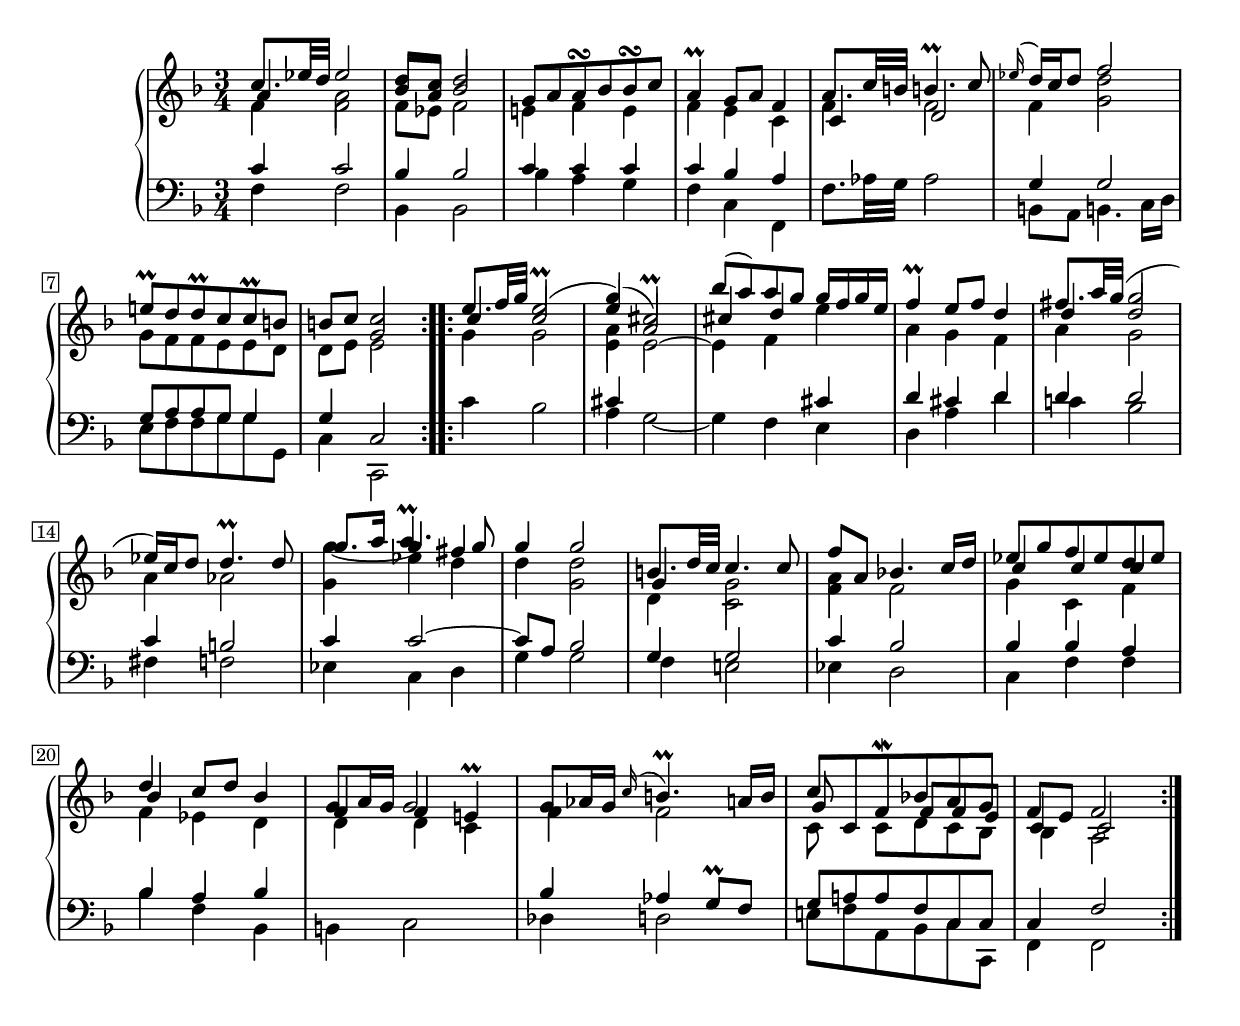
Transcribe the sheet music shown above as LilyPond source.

Global = {
  \key f \major
  \time 3/4
  \include "../global.ly"
}

Upper = \relative c'' {
  \clef treble
  \Global
  \repeat volta 2 {
    << { c8. ees32 d  ees2 }
        \\ { \once \stemUp \override NoteColumn.force-hshift = #0.4 a,4
	     \override NoteColumn.force-hshift = #0 a2 }
	\\ { \stemDown \override NoteColumn.force-hshift = #0 f4  f2 } >>
  | << { d'8 c d2 } \\ { \stemUp bes8 a bes2 } \\ { \stemDown f8 ees f2 } >>
  | << { g8 a a\turn bes bes\turn c } \\ { e,!4 f e } >>
  | << { a4\prall g8 a f4 } \\ { f4 e c } >>
  %5
  | << { a'8. c32 b!  b!4.\prall c8 } \\ { f,4 f2 } \\ { c4 d2 } >>
  | << { \appoggiatura ees'16 d16 c d8  << f2 \\ d2 >> } \\ { f,4 g2 } >>
  | << { e'!8\prall d d\prall c c\prall b! } \\ { g8 f f e e d } >>
  | << { b'!8 c c2 } \\ { d,8 e << g2 \\ e2 >> } >>
  }
  \repeat volta 2 {
  | << { e'8. f32 g  e2\prall( }
         \\ { \once \stemUp \override NoteColumn.force-hshift = #0.4 c4
	      \override NoteColumn.force-hshift = #0 \stemUp c2 }
	 \\ { \stemDown g4  g2 } >>
  %10
  | << g'4)( \\ \stemUp e \\ \stemDown a, \\ e >>  << cis'2)\prall \\ \stemUp a2 \\ \stemDown e2~ >>
  | << { bes''8( a) a g g16 f g e }
        \\ { \once \stemUp \override NoteColumn.force-hshift = #0.4 cis4
	     \once \stemUp d \override NoteColumn.force-hshift = #0 e }
        \\ { \stemDown e,4 f } >>
  | << { f'4\prall e8 f d4 } \\ { a4 g f } >>
  | << { fis'8. a32 g  (g2 }
       \\ { \once \stemUp \override NoteColumn.force-hshift = #0.4 d4
            \once \stemUp \override NoteColumn.force-hshift = #0 d2 }
       \\ { \stemDown a4  g2 } >>
  | << { ees'16) c d8 d4.\prall d8 } \\ { a4 aes2 } >>
  %15
  | << { \override NoteColumn.force-hshift = #0.8 g'8. a16 }
       \\ { < g~ g, >4 } >>
    << { \override NoteColumn.force-hshift = #-0.6 a4.\prall
         \override NoteColumn.force-hshift = #0 g8 }
       \\ { \stemUp g4 fis }
       \\ { \stemDown ees4 d } >>
  | << { g4 g2 } \\ { d4 < d g, >2 } >>
  | << { b!8. d32 c  c4. c8 }
        \\ { \once \stemUp \override NoteColumn.force-hshift = #0.4 g4
             \override NoteColumn.force-hshift = #0 g2 }
        \\ { \stemDown \override NoteColumn.force-hshift = #0 d4 c2 } >>
  | << { f'8 a, bes4. c16 d } \\ { <a f>4 f2 } >>
  | << { ees'8 g f ees d ees }
       \\ { \stemUp \override NoteColumn.force-hshift = #0.4 c4 c \override NoteColumn.force-hshift = #0.6 c }
       \\ { \stemDown g4 c, f } >>
  %20
  | << d'4 \\ \stemUp bes \\ \stemDown f >>
    << { c'8 d bes4 } \\ { \override NoteColumn.force-hshift = #0 ees,4 d } >>
  | << { g8 a16 g }
       \\ \once \override NoteColumn.force-hshift = #0.6 \stemUp f4
       \\ \once \override NoteColumn.force-hshift = #0.6 \stemDown d4 >>
    << g2
       \\ { \once \override NoteColumn.force-hshift = #0.8 \stemUp f4 e! }
       \\ { \once \override NoteColumn.force-hshift = #0.8 \stemDown d4 c }\prall >>
  | << { g'8 aes16 g  \appoggiatura c16 b!4.\prall a16 b }
       \\ { \once \override NoteColumn.force-hshift = #0.6 f4 f2 } >>
  | << { c'8 c, f\mordent bes a g }
       \\ { \stemUp \override NoteColumn.force-hshift = #0.4 g8 s s f f e }
       \\ { \stemDown c8 s c d c bes } >>
  | << { f'8 e f2 } \\ { \stemUp \once \override NoteColumn.force-hshift = #0.2 c4 c2 }
       \\ { \stemDown \once \override NoteColumn.force-hshift = #1 bes4 a2 } >>
  }
}

Lower = \relative c {
  \clef bass
  \Global
  \repeat volta 2 {
    << { c'4 c2 } \\ { f,4 f2 } >>
  | << { bes4 bes2 } \\ { bes,4 bes2 } >>
  | << { c'4 c c } \\ { bes4 a g } >>
  | << { c4 bes a } \\ { f4 c f, } >>
  %5
  | f'8. aes32 g  aes2
  | << { g4 g2 } \\ { b,!8 a b!4. c16 d } >>
  | << { g8 a a g g4 } \\ { e8 f f g g g, } >>
  | << { g'4 c,2 } \\ { c4 c,2 } >>
  }
  \repeat volta 2 {
  | c''4 bes2
  %10
  | << cis4 \\ { a4 g2~ } >>
  | << { } \\ g4 >> f << cis' \\ e, >>
  | << { d'4 cis d } \\ { d, a' d } >>
  | << d4 \\ c!4 >>  << d2 \\ bes2 >>
  | << c4 \\ fis,4 >>  << b!2 \\ f!2 >>
  %15
  | << c'4 \\ ees,4 >>  << c'2~ \\ { c,4 d4 } >>
  | << { c'8 a bes2 } \\ { g4 g2 } >>
  | << { g4 g2 } \\ { f4 e!2 } >>
  | << { c'4 bes2 } \\ { ees,4 d2 } >>
  | << { bes'4 bes a } \\ { c,4 f f } >>
  %20
  | << { bes4 a bes } \\ { bes4 f bes, } >>
  | \stemDown b!4 c2
  | << { bes'4 aes g8\prall f } \\ { des4 d!2 } >>
  | << { g8 a a f c c } \\ { e!8 f a, bes c c, } >>
  | << { c'4 f2 } \\ { f,4 f2 } >>
  }
}

\score {
  \new PianoStaff
  <<
    \accidentalStyle Score.piano
    \context Staff = "upper" <<
      \set Staff.midiInstrument = #"acoustic grand"
      \Global
      \clef treble
      \Upper
    >>
    \context Staff = "lower" <<
      \set Staff.midiInstrument = #"acoustic grand"
      \Global
      \clef bass
      \Lower
    >>
  >>
  \header {
    title = "Sarabande"
  }
  \layout {
    \context {
      \PianoStaff
      \override Parentheses.font-size = #-2
      \override TextScript.font-shape = #'italic
      \override TextScript.font-size = #-1
    }
  }
  \midi {
    \tempo 4 = 50
  }
}
